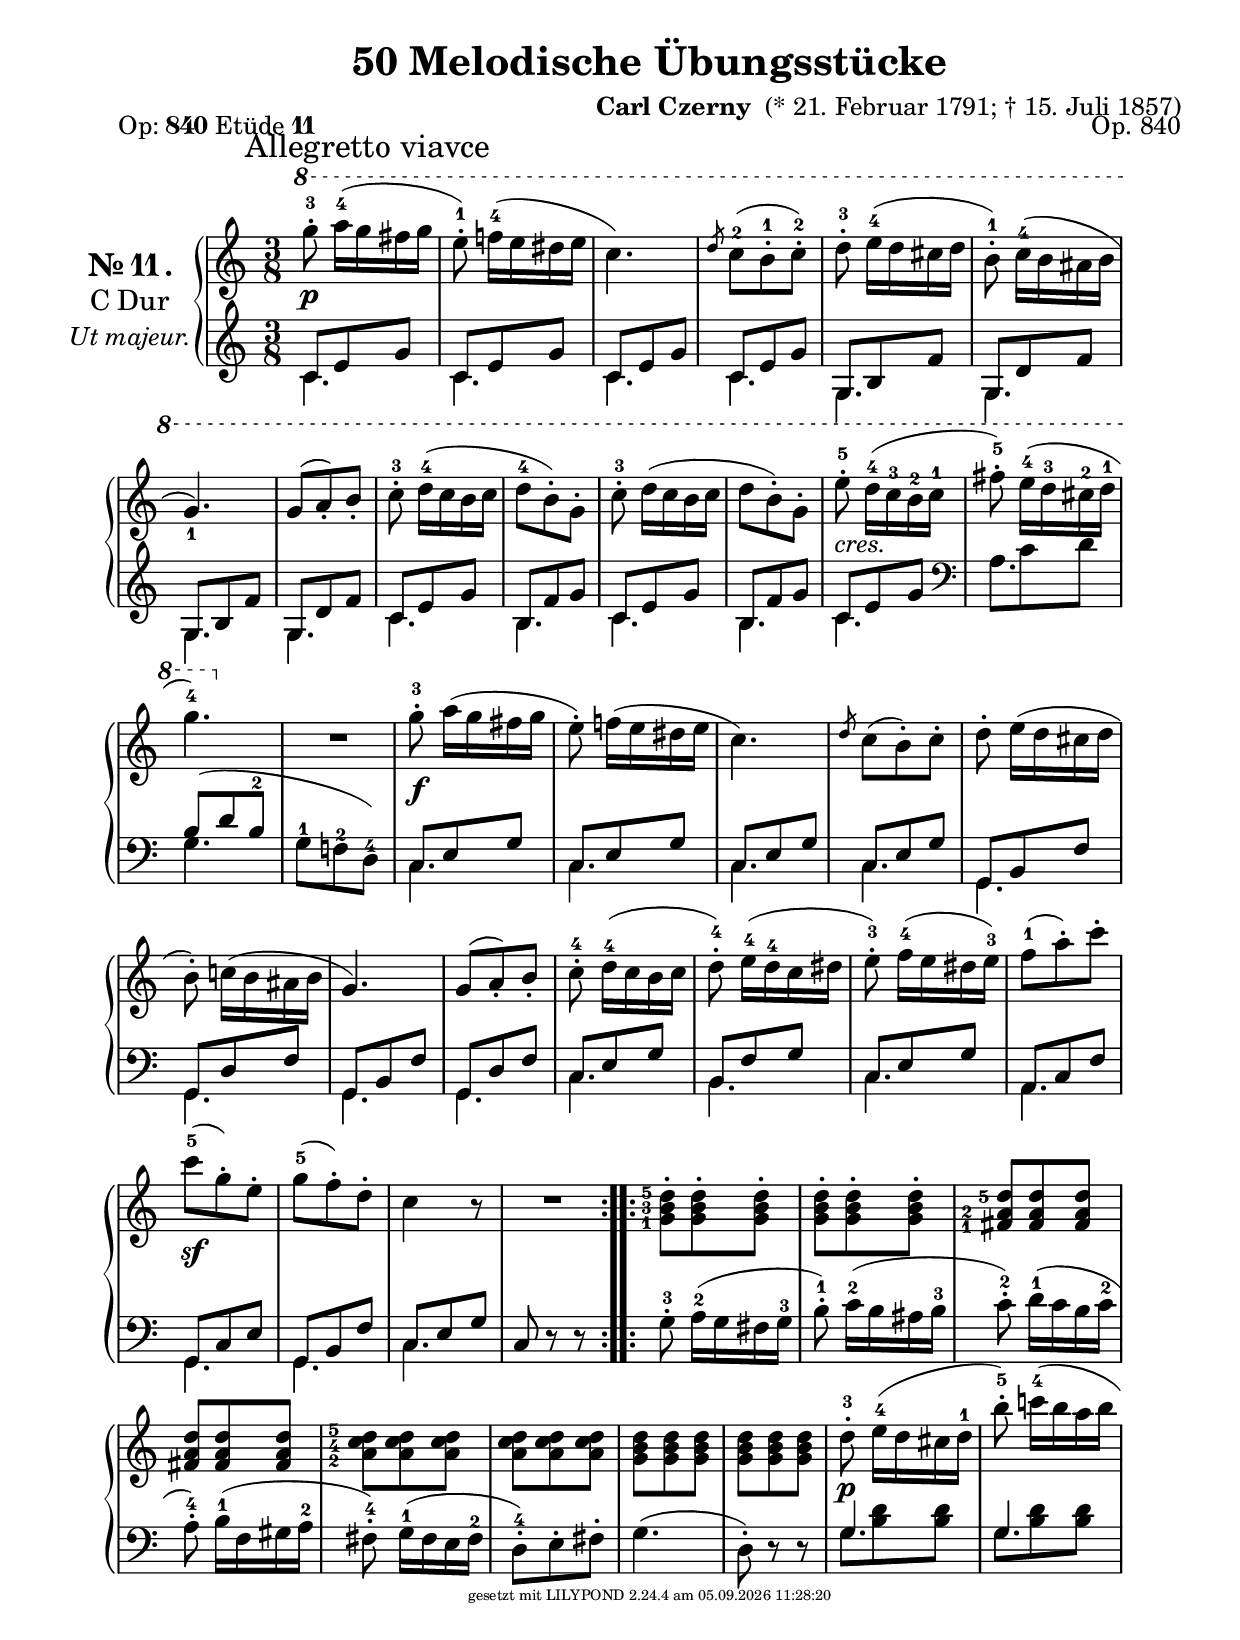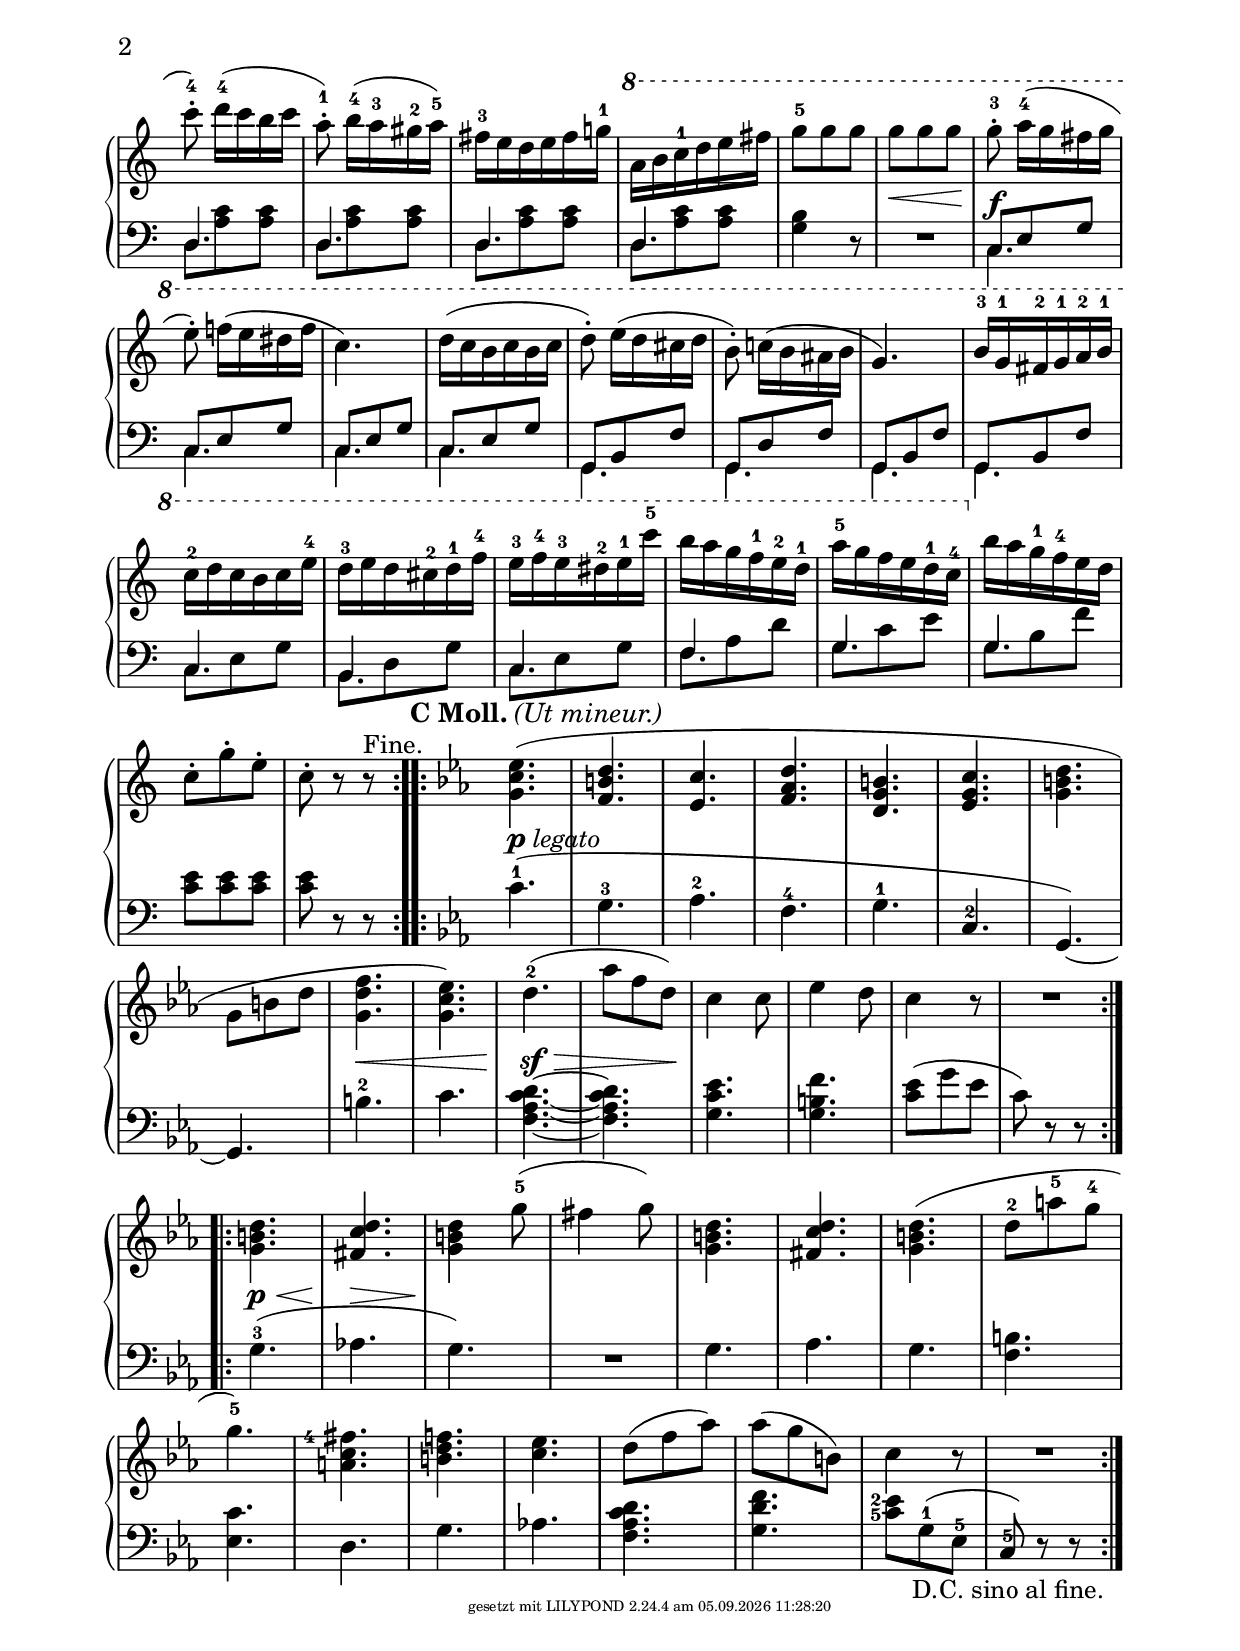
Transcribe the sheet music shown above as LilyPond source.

\version "2.19.37"

\language "deutsch"

\include "Papier+Layout.ly"
\version "2.19.32"

%% http://lsr.dsi.unimi.it/LSR/Item?id=654
%% http://lsr.di.unimi.it//LSR/Item?id=654
%% see also http://lilypond.org/doc/v2.18/Documentation/notation/short-repeats

%%%%%%%%%%%%%%%%%%%%%%%%%%%%%%%%%%%%%%%%%%%%%%%%%%%%%%%%%%%%%%%%%%%%%%%%%%%%%%%%%%%%%%%%%%
% LSR workaround:

%%%%%%%%%%%%%%%%%%%%%%%%%%%%%%%%%%%%%%%%%%%%%%%%%%%%%%%%%%%%%%%%%%%%%%%%%%%%%%%%%%%%%%%%%%

%% version 2013/05/11
%% for lilypond 2.18 or higher
%% last changes : - \changePitch : a single s as the last event of newnotes parameter
%%                   will give you the ending rests of the pattern (if there), and two s
%%                   also the beginning ones. If pattern ends with a note, a single
%%                   ending s will have no effects.
%%                - Is now \language independant (no more #{ c #})
%%                - new algorithm for make-notes-list, change-pitch
%%                  and has-notes? (shorter and safer)
%%
%%%%%%%%%%%%%%%%%%%%%%%%% some utility functions %%%%%%%%%%%%%%%%%%%%%

#(define (name-of music)
 (ly:music-property music 'name))

#(define (has-notes? music)
"Return true if there is at least one note in `music, false otherwise."
 (or (eq? (name-of music) 'NoteEvent)
     (let ((e (ly:music-property music 'element)))
        (and (ly:music? e)
             (has-notes? e)))
     (let loop ((es (ly:music-property music 'elements)))
        (and (pair? es)
             (or (has-notes? (car es))
                 (loop (cdr es)))))))

%% An EventChord is sometimes used as a wrapper in Lilypond, so we have to check
%% if a chord is a standard chord with notes. We could have used has-notes? but
%% this version is perhaps more efficient.
%% Optional events name like 'RestEvent can be included.
#(define (note-or-chord? music . otherEvent)
"Is music a note or a chord with notes ?"
(let ((name (name-of music)))
 (or (memq name (cons 'NoteEvent otherEvent))
     (and (eq? name 'EventChord)  ; have this chord at least one note ?
          (let loop ((es (ly:music-property music 'elements)))
             (and (pair? es)
                  (or (eq? (name-of (car es)) 'NoteEvent)
                      (loop (cdr es)))))))))

#(define (expand-q-chords music); for q chords : see chord-repetition-init.ly
(expand-repeat-chords! (list 'rhythmic-event) music))

#(define (clean-music mus)
"Try to reduce the number of sequential music"
(let ((name (ly:music-property mus 'name)))
  (cond
    ((eq? name 'SequentialMusic)
       (ly:music-set-property! mus 'elements (fold-right
          (lambda (evt prev-list)
            (if (eq? (name-of evt) 'SequentialMusic)
              (append (ly:music-property (clean-music evt) 'elements) prev-list)
              (cons (clean-music evt) prev-list)))
          '()
          (ly:music-property mus 'elements))))
    ((eq? name 'SimultaneousMusic)
       (ly:music-set-property! mus 'elements
                (map clean-music (ly:music-property mus 'elements))))
    ((memq name (list 'RelativeOctaveMusic 'UnrelativableMusic))
         (ly:music-set-property! mus 'element (clean-music
                  (ly:music-property mus 'element)))))
 mus))

%%%%%%%%%%%%%%%%%%%%%%%%%%%%% changePitch %%%%%%%%%%%%%%%%%%%%%%%%%%%%%%
#(define cPInsertInPattern (gensym))
#(define cPSamePitch (gensym))
#(define cPSamePitchEnd (gensym))
#(define cPPatternEnd (gensym))

#(define (make-notes-list music)
"Make a list with each element will be of one of these types :
  1- a note, a chord, a rest
  2- an integer, indicating the number of notes to skip in pattern ( The user will
     indicate that, by a corresponding number of skips (s or \\skip) in `newnotes 
     parameter of \\changePitch )
  3- a list of musics, to be inserted between 2 notes of pattern, and added with
     the \\insert function, inside `newnotes"
(let ((res '())     ; the list to fill
      (prev #f))
  (define (fill-notes-list evt)
    (let ((tags (ly:music-property evt 'tags))
          (name (name-of evt)))
      (cond
        ((memq cPInsertInPattern tags)             ; a music added by \insert
            (ly:music-set-property! evt 'tags
                          (delq cPInsertInPattern tags))     ; remove the tag
            (if (integer? prev)(set! res (cons prev res)))
            (set! prev (if (pair? prev)(cons evt prev)(list evt))))  ; a list
         ((memq name (list 'SkipEvent 'SkipMusic))
            (if (pair? prev)(set! res (cons prev res))) ; keep the reverse order
            (set! prev (if (integer? prev) (1+ prev) 1)))
       ; ((memq name (list 'EventChord 'NoteEvent 'RestEvent))
         ((note-or-chord? evt 'RestEvent) ; a note, a chord, or a rest
            (if (or (pair? prev)(integer? prev))(set! res (cons prev res)))
            (set! prev evt)
            (set! res (cons evt res)))
         (else
          (let ((elt (ly:music-property evt 'element))
                (elts (ly:music-property evt 'elements)))
            (if (ly:music? elt) (fill-notes-list elt))
            (if (pair? elts)(for-each fill-notes-list elts)))))))
(fill-notes-list music)
(if (or (pair? prev)(integer? prev))(set! res (cons prev res)))
(reverse res)))

%%%%%%%%%%%%  used inside the inner function change-one-note
#(define (copy-duration from to)  ; from and to as EventChord or NoteEvent
(let ((max-dur #f)); in theory, 2 notes in a chord can have a different duration
  (music-map (lambda (x)            ; get main duration from `from
              (let ((dur (ly:music-property x 'duration)))
               (if (and (ly:duration? dur)
                        (or (not max-dur)
                            (ly:duration<? max-dur dur))); take the greater
                 (set! max-dur dur))
                 x))
              from)
  (music-map (lambda (x)            ; set duration to duration of `to
               (if (ly:duration? (ly:music-property x 'duration))
                  (ly:music-set-property! x 'duration max-dur))
               x)
             to)))

#(define (copy-arti from to) ; from and to as EventChord or NoteEvent
(let* ((es-from (ly:music-property from 'elements))
       (es-to (ly:music-property to 'elements))
       (arti-from (if (null? es-from)
                    (ly:music-property from 'articulations)
                    (filter
                      (lambda(x)
                        (not (ly:duration? (ly:music-property x 'duration))))
                      es-from))))
  (if (null? es-to)                       ; NoteEvent
    (ly:music-set-property! to 'articulations
              (append (ly:music-property to 'articulations) arti-from))
    (ly:music-set-property! to 'elements  ; EventChord
              (append es-to arti-from)))
  ; copy also 'tags and 'to-relative-callback
  (ly:music-set-property! to 'tags
    (append (ly:music-property from 'tags)(ly:music-property to 'tags)))
   (if (null? es-to)
      (ly:music-set-property! to 'to-relative-callback
          (ly:music-property from 'to-relative-callback))
      (begin
        (ly:music-set-property! to 'to-relative-callback
            ly:music-sequence::event-chord-relative-callback)
        (ly:music-set-property! (car es-to) 'to-relative-callback
            (ly:music-property from 'to-relative-callback))))
    ))

%% del-arti is called for all notes but the first of a \samePitch section.
#(define (del-arti note-or-chord)
(ly:music-set-property! note-or-chord 'articulations '())
(ly:music-set-property! note-or-chord 'elements
  (filter (lambda(x)
              (and (ly:duration? (ly:music-property x 'duration))
                   (ly:music-set-property! x 'articulations '())))
          (ly:music-property note-or-chord 'elements))) ; can be empty
(music-map  ;; del all caution accidentals
  (lambda(x)(if (eq? (name-of x) 'NoteEvent) (begin
               (ly:music-set-property! x 'force-accidental #f)
               (ly:music-set-property! x 'cautionary #f)))
             x)
  note-or-chord))

#(define (change-pitch pattern newnotes)
"The scheme function of \\changePitch, `pattern and `newnotes as music."
(let ((seq-list '())           ; list of transformed patterns
      (skip-notnote-event? #f) ; #t if a \skip or an \insert is found in newnotes
      (same-pitch-section? #f) ; #t if we are in the 2nd pattern note of a\samePitch section
      ;(dummy-note #{ c4 #})    ; \language dependant -:(
      (dummy-note (make-music 'NoteEvent ; to avoid pbs with pattern without any notes
                              'duration (ly:make-duration 2 0 1) ;
                              'pitch (ly:make-pitch -1 0 0))) ;
      (pattern2 #{ $pattern \tag #cPPatternEnd s4 #}) ; to detect the end of pattern
      (last-notes-list #f))    ; buffer
 (set! seq-list (cdr  ; skip dummy notes
  ;;;;;;;;;;;;;;;;;;;;;;;;;;;;;;;;;;; loop ;;;;;;;;;;;;;;;;;;;;;;;;;;;;;;;;;;;;;;;;;;;;;;;
  (let loop ((notes-list (cons dummy-note (make-notes-list newnotes))); see make-notes-list
             (pat-list (cons dummy-note (circular-list pattern2)))
             (res '())) ; the list to fill
    (if (or (null? notes-list)(null? pat-list)) ; pat-list may be a regular list in the loop
      (reverse res)               ;;;;;; return the list in the right order
      (let ((x (car notes-list))  ;;;;;; go deeper, taking 1st elt of each lists
            (evt (ly:music-deep-copy (car pat-list))))
       (cond
       ;;;;;;;;;;;;;;;;;;;;;;;;;;;;;;;;;;;;;;;;;;;;;
        ((pair? x)                   ; x is a list of musics, added with \insert in newnotes
          (set! skip-notnote-event? #t)      ; for events between 2 pattern notes
          (set! last-notes-list notes-list)  ; for section "else" of this cond statement
          (loop (cdr notes-list) pat-list (append x res))) ; append x to res
        ;;;;;;;;;;;;;;;;;;;;;;;;;;;;;;;;;;;;;;;;;;;;
        ((note-or-chord? evt)         ; evt in pattern is a note or a chord (with notes)
          (set! last-notes-list notes-list)  ; for section "else" later
          (cond
            ((ly:music? x)  ;;;;;; the elt of notes-list is a note or a chord
               (if same-pitch-section? ; x is used several times. Copy arti of x only to the
                 (set! x (del-arti (ly:music-deep-copy x)))) ; 1st note of \samePitch section
               (copy-duration evt x)  ; evt = from, x = to
               (copy-arti evt x)
               (let ((tags (ly:music-property x 'tags)))
                 (cond               ; are we in a \samePitch section ?
                   ((memq cPSamePitch tags)    ; yes, first,remove the tag
                      (ly:music-set-property! x 'tags (delq cPSamePitch tags))
                      (set! same-pitch-section? #t)) ; then set the flag
                   ((memq cPSamePitchEnd tags) ; last note of \samePitch
                      (ly:music-set-property! x 'tags (delq cPSamePitchEnd tags))
                      (set! same-pitch-section? #f))))      ; unset the flag
               (set! skip-notnote-event? #f); stop deletion of not-notes event.
               (if same-pitch-section?
                   (loop notes-list (cdr pat-list)(cons x res))
                   (loop (cdr notes-list)(cdr pat-list)(cons x res)))) ; next new note
            ((integer? x)   ;;;;;; user want to skip over the current evt note. We also
               (set! skip-notnote-event? x) ; don't add any events bis next pattern note
               ;; (format #t "x : ~a\n" x)  ; for testing
               (cond ((= x 1)                                      ; only one s
                        (loop (cdr notes-list)(cdr pat-list) res)) ; next notes-list elt
                     (else                                         ; several successive s
                        (set-car! notes-list (1- x))               ; for the next loop
                        (loop notes-list (cdr pat-list) res))))))  ; the next evt only
        ;;;;;;;;;;;;;;;;;;;;;;;;;;;;;;;;;;;;;;;;;;;;
        ((or (ly:music-property evt 'duration #f)  ; current evt in pattern is not a note
             (not (has-notes? evt)))
           (cond ((memq cPPatternEnd (ly:music-property evt 'tags)) ; last evt of pattern
                    (let ((x (car notes-list)))
                      (if (and (integer? x)
                                (or (null? (cdr notes-list))        ; last elt ?
                                    (and (null? (cddr notes-list))  ; 2nd to last and last is
                                         (pair? (car (cdr notes-list)))))) ; a \insert section
                        (cond
                           ((= x 1)
                              (set! skip-notnote-event? x)
                              (loop (cdr notes-list) (cdr pat-list) res))
                           (else
                              (set-car! notes-list (1- x))
                              (loop notes-list (cdr pat-list) res))))
                        (loop notes-list (cdr pat-list) res))) ;; ignores evt
                  (skip-notnote-event? (loop notes-list (cdr pat-list) res))
                  (else (loop notes-list (cdr pat-list)(cons evt res)))))
        ;;;;;;;;;;;;;;;;;;;;;;;;;;;;;;;;;;;;;;;;;;;;
        (else
          (let ((e (ly:music-property evt 'element))
                (es (ly:music-property evt 'elements))
                (empty? #f)) ; don't add to res if #t
           (if (ly:music? e)
             (let ((new-e (loop notes-list (list e) '())))
               (ly:music-set-property! evt 'element
                 (case (length new-e)
                   ((0) (set! empty? #t)
                        new-e)
                   ((1)(car new-e))
                   (else (make-sequential-music new-e))))))
           (if (pair? es)
             (let ((new-es (loop notes-list es '())))
               (ly:music-set-property! evt 'elements new-es)
               (set! empty? (and empty? (null! new-es))))) ; #t if both empty

           (let ((next-new-notes (if (or same-pitch-section?
                                         (and (integer? skip-notnote-event?)
                                              (> skip-notnote-event? 1)))
                                    last-notes-list
                                    (cdr last-notes-list))))
              (if empty? (loop next-new-notes (cdr pat-list) res)
                         (loop next-new-notes (cdr pat-list) (cons evt res))))))))))))
  ;;;;;;;;;;;;;;;;;;;;;;;;;;;;;;;;;; end loop ;;;;;;;;;;;;;;;;;;;;;;;;;;;;;;;;;;;;;;;;
 (let ((relativize (lambda(m)
        (let* ((clean-newnotes (clean-music newnotes))
               (name (name-of clean-newnotes)))
            (if (memq name (list 'RelativeOctaveMusic 'UnrelativableMusic))
               (make-music name 'element m)
               m)))))
     (case (length seq-list)
        ((0) (make-music 'Music 'void #t))
        ((1) (relativize (car seq-list)))
        (else (relativize (clean-music (make-sequential-music seq-list))))))))

changePitch = #(define-music-function (pattern newnotes)
                                                          (ly:music? ly:music?)
"Change each notes in `pattern by the notes (or rests) given in `newnotes.
If count of events doesn't match, pattern is duplicated repeatedly or truncate."
(let* ((expand-q (lambda (music) (expand-repeat-chords!
			    (cons 'rhythmic-event (ly:parser-lookup '$chord-repeat-events))
			    music)))
       (pattern (expand-q pattern))
       (newnotes (expand-q newnotes)))
 (change-pitch pattern newnotes)))

%%%%%%%%%%%%%%%%%%%%%%%%%%%%%%%%%%%%%%%%%%%%%%%%%%%%%%%%%%%%%%%%%%%%%%%%%%%%%%%%
%% enhancement functions, working with \changePitch pattern newnotes

samePitch = #(define-music-function (music) (ly:music?)
"Inside the `pattern parameter of the \\changePitch function, all notes grouped 
by this function will have the same pitch, according to the current note of
`newnotes parameter of \\changePitch."
(let((not-first? #f)
     (last-note #f))
  (map-some-music
    (lambda (x)
      (cond
        ((note-or-chord? x)
           (if not-first?     ; set all pitches to the pitch of the first note
             (ly:music-set-property! x 'to-relative-callback
                (lambda (x p)                    ; set pitch to the prev value
                    (ly:prob-set-property! x 'pitch p)
                    p))
             (set! not-first? x)) ; do nothing for first note
           (ly:music-set-property! x 'tags (cons
                   cPSamePitch  ; add tag cPSamePitch to x
                   (ly:music-property x 'tags)))
           (set! last-note x)   ; save the note x
           x)
        (else #f)))
    music)
  (if last-note              ; the last saved EventChord
     (ly:music-set-property! last-note 'tags (cons
           cPSamePitchEnd    ; add cPSamePitchEnd tag, delete cPSamePitch tag
           (delq cPSamePitch (ly:music-property last-note 'tags)))))
  music))

%% this function should be no more needed, as copy-arti should avoid pbs
%% in relative mode and \samePitch
absolute = #(define-music-function (music) (ly:music?)
"Make `music unrelativable. To use inside a \\samePitch function in relative
mode."
(make-music 'UnrelativableMusic 'element music))

insert = #(define-music-function (music) (ly:music?)
"Using this function inside the `newnotes parameter of the \\changePitch
function, allow you to insert and remplace by `music, all music between one note
and his following, in the `pattern parameter of \\changePitch, ."
#{ \tag #cPInsertInPattern $music #})

%%%%%%%
#(define (n-copy n music)
(cond
  ((> n 1)(make-sequential-music
            (map (lambda (x)(ly:music-deep-copy music))
                 (make-list n))))
  ((= n 1) music)
  (else (make-music 'Music 'void #t))))

nCopy = #(define-music-function (n music)(integer? ly:music?)
(n-copy n music))

%% same effect as { \repeat unfold n s } but \nSkip works inside the `newnotes
%% parameter of \changePitch.
nSkip = #(define-music-function (n)(integer?)
"Return \\skip \\skip \\skip ... n times."
#{ \nCopy #n s #})
%%%%%%%%%%%%%%%%%%%%%%%%%%%%%%%%%%%%%%%%%%%%%%%%%%%%%%%%%%%%%%%%%%%%%%%%%%%%%%%%
%% shortcuts
% default values for patI and patII, if the user do not define
% them, before using \cPI and \cPII
% patI ={ c8. c16 }      % not \language independant
patI = #(make-music 'SequentialMusic 'elements (list
          (make-music 'NoteEvent 'duration (ly:make-duration 3 1 1)
                                 'pitch (ly:make-pitch -1 0 0))
          (make-music 'NoteEvent 'duration (ly:make-duration 4 0 1)
                                 'pitch (ly:make-pitch -1 0 0))))
% patII = { c4. c8 }
patII = #(make-music 'SequentialMusic 'elements (list
          (make-music 'NoteEvent 'duration (ly:make-duration 2 1 1)
                                 'pitch (ly:make-pitch -1 0 0))
          (make-music 'NoteEvent 'duration (ly:make-duration 3 0 1)
                                 'pitch (ly:make-pitch -1 0 0))))


cPI = #(define-music-function (newnotes) (ly:music?)
#{ \changePitch \patI $newnotes #})

cPII = #(define-music-function (newnotes) (ly:music?)
#{ \changePitch \patII $newnotes #})

#(define cP changePitch)

\paper {
}
exercise ="11"

\header {
  composer            =       \markup { \bold "Carl Czerny" " (* 21. Februar 1791; † 15. Juli 1857)" }
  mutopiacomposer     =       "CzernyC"

  title               =       "50 Melodische Übungsstücke" %"50 Melodische Übungsstücke"
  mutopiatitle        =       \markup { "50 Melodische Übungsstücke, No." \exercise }

  opus                =       "Op. 840"
  piece               =       \markup { "Op:" \number \tiny 840 "Etüde" \number \tiny \exercise }
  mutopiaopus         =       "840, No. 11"

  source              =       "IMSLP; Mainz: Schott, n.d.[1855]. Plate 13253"
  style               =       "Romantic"
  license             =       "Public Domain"
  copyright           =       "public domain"
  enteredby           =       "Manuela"
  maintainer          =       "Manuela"
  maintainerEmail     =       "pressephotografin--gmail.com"
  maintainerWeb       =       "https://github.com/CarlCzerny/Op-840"
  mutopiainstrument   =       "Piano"
}

myPatternI = {
  c8-.\noBeam  c16 ( c16 c16 c16 c8 c8-. ) c8-.
}
myPatternII = {
  c8-.\noBeam c16 ( c16 c16 c16 c8-.\noBeam )
  c16 ( c16 c16 c16 c4. )
}
myPatternIII = {
  c8-.\noBeam  c16 ( c16 c16 c16 c8-.\noBeam )
  c16 ( c16 c16 c16 c8-.\noBeam )
  c16 ( c c c )
}
myPatternIV = { c16 ( c c c c8-.\noBeam ) }

RH= \relative c'' {
  \time 3/8
  \key c \major
  \set Timing.beamExceptions = #'()
  \set Timing.baseMoment = #(ly:make-moment 1/8)
  \set Staff.beatStructure = #'(4 )  %% abhängig vom Takt
  \set fingeringOrientations = #'(left)     %% für Akkorde!
  \override Fingering.direction = #UP      %% für Einzelnoten!
  \override Fingering.padding = #0.8
  \override Fingering.staff-padding = #'()
  \override Fingering.avoid-slur = #'inside
  \override Slur.direction = #UP
  \mark \markup "Allegretto viavce"
  \ottava #1
  g''8-3-.\noBeam \p a16-4 ( g fis g
  e8-1-.\noBeam ) f!16-4 ( e dis e
  c4. )
  \slashedGrace d8 c8-2 ( h-1-. c-2-. )
  d-3-.\noBeam e16-4 ( d cis d
  h8-1-.\noBeam ) c16-4 ( h ais h
  g4._1 )
  g8 ( a-. ) h-.
  c-3-.\noBeam d16-4 ( c h c
  d8-4 h-. ) g-.
  \changePitch \myPatternI { c-3 d c h c d h g }
  \changePitch \myPatternII {
    e'-5_\markup \italic "cres." d-4 c-3 h-2 c-1 fis-5
    e-4 d-3 cis-2 d-1 g-4
  }
  \ottava #0
  R4.
  \changePitch \myPatternII { g,-3 \f a g fis g e f! e dis e c }
  \slashedGrace d8 c8 ( h-. ) c-.
  \changePitch \myPatternII { d e d cis d h c! h ais h g }
  g8 ( a-. ) h-.
  \changePitch \myPatternIII {
    c-4 d-4 c h c d-4
    e-4 d-4 c dis e-3
    f-4 e dis e-3
  }
  f8-1 ( a-. ) c-.
  c-5 \sf ( g-. ) e-.
  g-5 ( f-. ) d-.
  c4 r8 R4. \bar ":..:"
  < g-1 h-3 d-5 >8-. q-. q-. q-. q-. q-.
  < fis-1 a-2 d-5 > q q q q q
  < a-2 c-4 d-5 > q q q q q
  < g h d > q q q q q
  d'8-3-.\noBeam \p
  \changePitch \myPatternIV {
    e-4 d cis d-1 h'-5
    c!-4 h a h c-4
    d-4 c h c a-1
  }
  h16-4 ( a-3 gis-2 a-5 )
  fis-3 e d e fis g!-1
  \ottava #1
  a h c-1 d e fis
  g8-5 g g g_\< g g\!
  \changePitch \myPatternII {
    g-3 \f a-4 g fis g e f! e dis f c
  }
  d16 ( c h c h c
  \changePitch \myPatternII {
    d ) e d cis d h c! h ais h g
  }
  h16-3 g-1 fis-2 g-1 a-2 h-1
  c-2 d c h c e-4
  d-3 e d cis-2 d-1 f-4
  e-3 f-4 e-3 dis-2 e-1 c'-5
  h a g f-1 e-2 d-1
  a'-5 g f e d-1 c-4
  \ottava #0
  h a g-1 f-4 e d
  c8-. g'-. e-. c-. r r^\markup "Fine."
  \bar ":..:"
  \key es \major
  \mark \markup \fontsize #-1.5 { \bold "C Moll." \italic "(Ut mineur.)" }
  < g c es >4._\markup { \dynamic p \italic "legato" }
  ( < f h d > < es c' > < f as d > < d g h >
  < es g c > < g h d >
  g8 h d
  < g, d' f >4._\< < g c es >
  )
  d'-2 \sf_\> ( as'8 f d\! )
  c4 c8 es4 d8 c4 r8 R4.
  \bar ":..:" \break
  < g h d >4. \p _\< < fis c' d >_\> < g h d >4\! g'8-5 (
  fis4 g8 ) q4.
  < fis, c' d > < g h d > ( d'8-2 a'-5 g-4 g4.-5 )
  < a, c fis-4 > < h! d f! > < c es >
  d8 ( f as ) as ( g h,! ) c4 r8 R4. \bar ":..:"
}

LH = \relative c' {
  \clef bass
  \key c \major
  \set fingeringOrientations = #'(left) %% für Akkorde!
  \override Fingering.direction = #UP  %% für Einzelnoten!
  \override Fingering.padding = #0.4
  \override Fingering.staff-padding = #'()
  \override Fingering.avoid-slur = #'inside
  %\override Slur.direction = #UP
  \set Timing.beamExceptions = #'()
  \set Timing.baseMoment = #(ly:make-moment 1/8)
  \set Staff.beatStructure = #'(3 )  %% abhängig vom Takt

  \clef treble
  <<
    {
      \voiceOne
      \mergeDifferentlyHeadedOn
      \mergeDifferentlyDottedOn
      \set fingeringOrientations = #'(left)   %% Akkorde
      \override Fingering.direction = #UP %% Einzelnoten
      \override Fingering.padding = #0.2
      \override Fingering.staff-padding = #'()
      \override Fingering.avoid-slur = #'inside
      \override Slur.direction = #UP
      \set Timing.beamExceptions = #'()
      \set Timing.baseMoment = #(ly:make-moment 1/8)
      \set Staff.beatStructure = #'(3 )  %% abhängig vom Takt
      c8 e
      g c, e g c, e g c, e g
      g, h f' g, d' f
      g, h f' g, d' f
      c e g h, f' g
      c, e g h, f' g
      c, e g
      \clef bass
      \stemDown a, c d \stemUp
      h ( d h-2
      \stemDown g-1 f!-2 d-4 )
      \stemUp
      c e g c, e g c, e g c, e g
      g, h f' g, d' f
      g, h f' g, d' f
      c e g h, f' g
      c, e g a, c f
      g, c e g, h f'
      c e g
      c, d8\rest d8\rest
    } \\ {
      \voiceTwo
      \set fingeringOrientations = #'(left)   %% Akkorde
      \override Fingering.direction = #DOWN %% Einzelnoten
      \override Fingering.padding = #0.2
      \override Fingering.staff-padding = #'()
      \override Fingering.avoid-slur = #'inside
      \override Slur.direction = #DOWN
      \set Timing.beamExceptions = #'()
      \set Timing.baseMoment = #(ly:make-moment 1/8)
      \set Staff.beatStructure = #'(3 )  %% abhängig vom Takt
      c'='4. c c c
      g g g g
      c h c h c
      a g s c, c c c g g g g c h c a g g c
    }
  >>
  g'8-3-.\noBeam
  \changePitch \myPatternIV {
    a-2 g fis g-3 h-1
    c-2 h ais h-3 c-2
    d-1 c h c-2 a-4
    h-1 f gis a-2 fis-4
    g-1 fis e fis-2 d-4 [
  } e-. fis-. ]
  g4. ( d8-. ) r r
  <<
    {
      \voiceOne
      \mergeDifferentlyHeadedOn
      \mergeDifferentlyDottedOn
      \set fingeringOrientations = #'(left)   %% Akkorde
      \override Fingering.direction = #UP %% Einzelnoten
      \override Fingering.padding = #0.2
      \override Fingering.staff-padding = #'()
      \override Fingering.avoid-slur = #'inside
      \override Slur.direction = #UP
      \set Timing.beamExceptions = #'()
      \set Timing.baseMoment = #(ly:make-moment 1/8)
      \set Staff.beatStructure = #'(3 )  %% abhängig vom Takt
      g4. g d d d d s
    } \\ {
      \voiceTwo
      \set fingeringOrientations = #'(left)   %% Akkorde
      \override Fingering.direction = #DOWN %% Einzelnoten
      \override Fingering.padding = #0.2
      \override Fingering.staff-padding = #'()
      \override Fingering.avoid-slur = #'inside
      \override Slur.direction = #DOWN
      \set Timing.beamExceptions = #'()
      \set Timing.baseMoment = #(ly:make-moment 1/8)
      \set Staff.beatStructure = #'(3 )  %% abhängig vom Takt
      g=8 < h d > q
      g q q
      d < a' c > q d, q q d q q d q q
      < g h >4 d8\rest
    }
  >>
  R4.
  <<
    {
      \voiceOne
      \mergeDifferentlyHeadedOn
      \mergeDifferentlyDottedOn
      \set fingeringOrientations = #'(left)   %% Akkorde
      \override Fingering.direction = #UP %% Einzelnoten
      \override Fingering.padding = #0.2
      \override Fingering.staff-padding = #'()
      \override Fingering.avoid-slur = #'inside
      \override Slur.direction = #UP
      \set Timing.beamExceptions = #'()
      \set Timing.baseMoment = #(ly:make-moment 1/8)
      \set Staff.beatStructure = #'(3 )  %% abhängig vom Takt
      c8 e g c, e g c, e g c, e g
      g, h f' g, d' f g, h f' g, h f'
      \stemDown
      c e g h, d g c, e g f a d
      g, c e g, h f'
      < c e > q q q d,8\rest d8\rest
    } \\ {
      \voiceTwo
      \set fingeringOrientations = #'(left)   %% Akkorde
      \override Fingering.direction = #DOWN %% Einzelnoten
      \override Fingering.padding = #0.2
      \override Fingering.staff-padding = #'()
      \override Fingering.avoid-slur = #'inside
      \override Slur.direction = #DOWN
      \set Timing.beamExceptions = #'()
      \set Timing.baseMoment = #(ly:make-moment 1/8)
      \set Staff.beatStructure = #'(3 )  %% abhängig vom Takt
      c=4. c c c
      g g g g
      \stemUp
      c h c f g g
    }
  >>
  \key es \major
  c4.-1 ( g-3 as-2 f-4 g-1 c,-2 g~) g
  h'-2 c
  < f,~ as~ c~ d~> q
  < g c es > < g h f' >
  < c es >8 ( g' es c ) r r
  g4.-3 ( as! g ) R4. g
  as g < f h > < es c' > d g as!
  < f as c d > < g d' f >
  < c-5 es-2 >8 g-1 ( es-5 c-5 )
  \override TextScript.self-alignment-X = #RIGHT
  \override TextScript.extra-offset = #'( 3 . 0 )
  r r_\markup "D.C. sino al fine."
}

\score
{
  \new PianoStaff \with {
    instrumentName = \markup {
      \center-column {
        \line {
          \bold \huge { "№" }
          \number { \exercise "." }
        }
        \line \large { C Dur }
        \italic \line { Ut majeur. }
      }
    }
    shortInstrumentName = ""
  }
  <<
    \new Staff="Discant"
    \RH
    \new Staff="Bass"
    \LH
  >>
  \layout {
    ragged-last-bottom = ##f
    ragged-last = ##f
    ragged-right = ##f
    ragged-bottom = ##f
  }
  \midi { }
}
